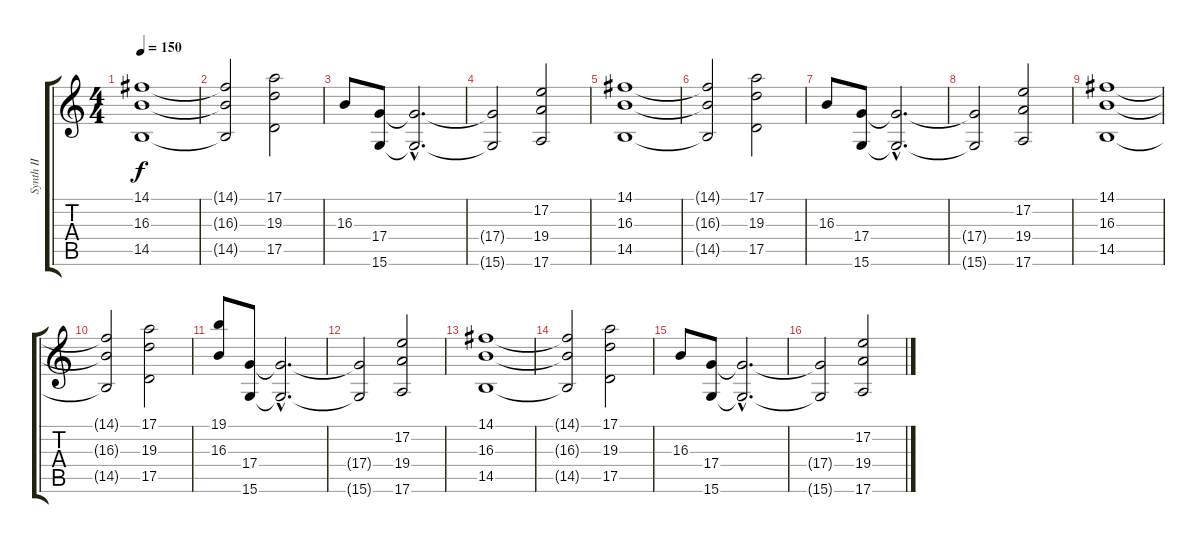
\track ("Synth II" "Synth II") {instrument pad2warm}
\staff {score tabs}
\tuning (E4 B3 G3 D3 A2 E2) {hide}
\ts (4 4)
\tempo 150
\clef g2
\ks c
(14.1 16.3 14.5).1{dy f} |
(14.1{t} 16.3{t} 14.5{t}).2 (17.1 19.3 17.5).2 |
16.3.8 (17.4 15.6).8 (17.4{hac t} 15.6{hac t}).2{d} |
(17.4{t} 15.6{t}).2 (17.2 19.4 17.6).2 |
(14.1 16.3 14.5).1 |
(14.1{t} 16.3{t} 14.5{t}).2 (17.1 19.3 17.5).2 |
16.3.8 (17.4 15.6).8 (17.4{hac t} 15.6{hac t}).2{d} |
(17.4{t} 15.6{t}).2 (17.2 19.4 17.6).2 |
(14.1 16.3 14.5).1 |
(14.1{t} 16.3{t} 14.5{t}).2 (17.1 19.3 17.5).2 |
(19.1 16.3).8 (17.4 15.6).8 (17.4{hac t} 15.6{hac t}).2{d} |
(17.4{t} 15.6{t}).2 (17.2 19.4 17.6).2 |
(14.1 16.3 14.5).1 |
(14.1{t} 16.3{t} 14.5{t}).2 (17.1 19.3 17.5).2 |
16.3.8 (17.4 15.6).8 (17.4{hac t} 15.6{hac t}).2{d} |
(17.4{t} 15.6{t}).2 (17.2 19.4 17.6).2
